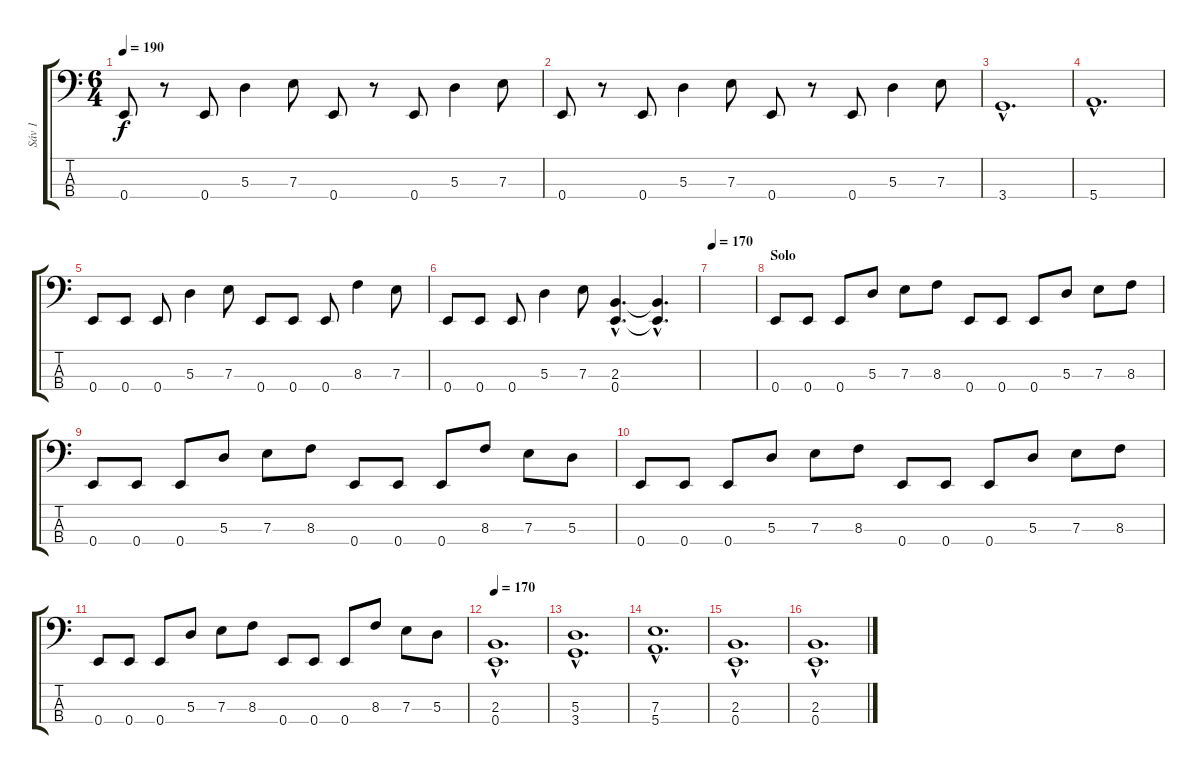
\track ("Sáv 1" "Sáv 1") {instrument electricbassfinger}
\staff {score tabs}
\tuning (G2 D2 A1 E1) {hide}
\ts (6 4)
\tempo 190
\clef f4
\ks c
0.4.8{dy f} r.8 0.4.8 5.3.4 7.3.8 0.4.8 r.8 0.4.8 5.3.4 7.3.8 |
0.4.8 r.8 0.4.8 5.3.4 7.3.8 0.4.8 r.8 0.4.8 5.3.4 7.3.8 |
3.4{hac}.1{d} |
5.4{hac}.1{d} |
0.4.8 0.4.8 0.4.8 5.3.4 7.3.8 0.4.8 0.4.8 0.4.8 8.3.4 7.3.8 |
0.4.8 0.4.8 0.4.8 5.3.4 7.3.8 (2.3{hac} 0.4{hac}).4{d} (2.3{hac t} 0.4{hac t}).4{d} |
\tempo 170
|
\section ("" "Solo")
0.4.8 0.4.8 0.4.8 5.3.8 7.3.8 8.3.8 0.4.8 0.4.8 0.4.8 5.3.8 7.3.8 8.3.8 |
0.4.8 0.4.8 0.4.8 5.3.8 7.3.8 8.3.8 0.4.8 0.4.8 0.4.8 8.3.8 7.3.8 5.3.8 |
0.4.8 0.4.8 0.4.8 5.3.8 7.3.8 8.3.8 0.4.8 0.4.8 0.4.8 5.3.8 7.3.8 8.3.8 |
0.4.8 0.4.8 0.4.8 5.3.8 7.3.8 8.3.8 0.4.8 0.4.8 0.4.8 8.3.8 7.3.8 5.3.8 |
\tempo 170
(2.3{hac} 0.4{hac}).1{d} |
(5.3{hac} 3.4{hac}).1{d} |
(7.3{hac} 5.4{hac}).1{d} |
(2.3{hac} 0.4{hac}).1{d} |
(2.3{hac} 0.4{hac}).1{d}
